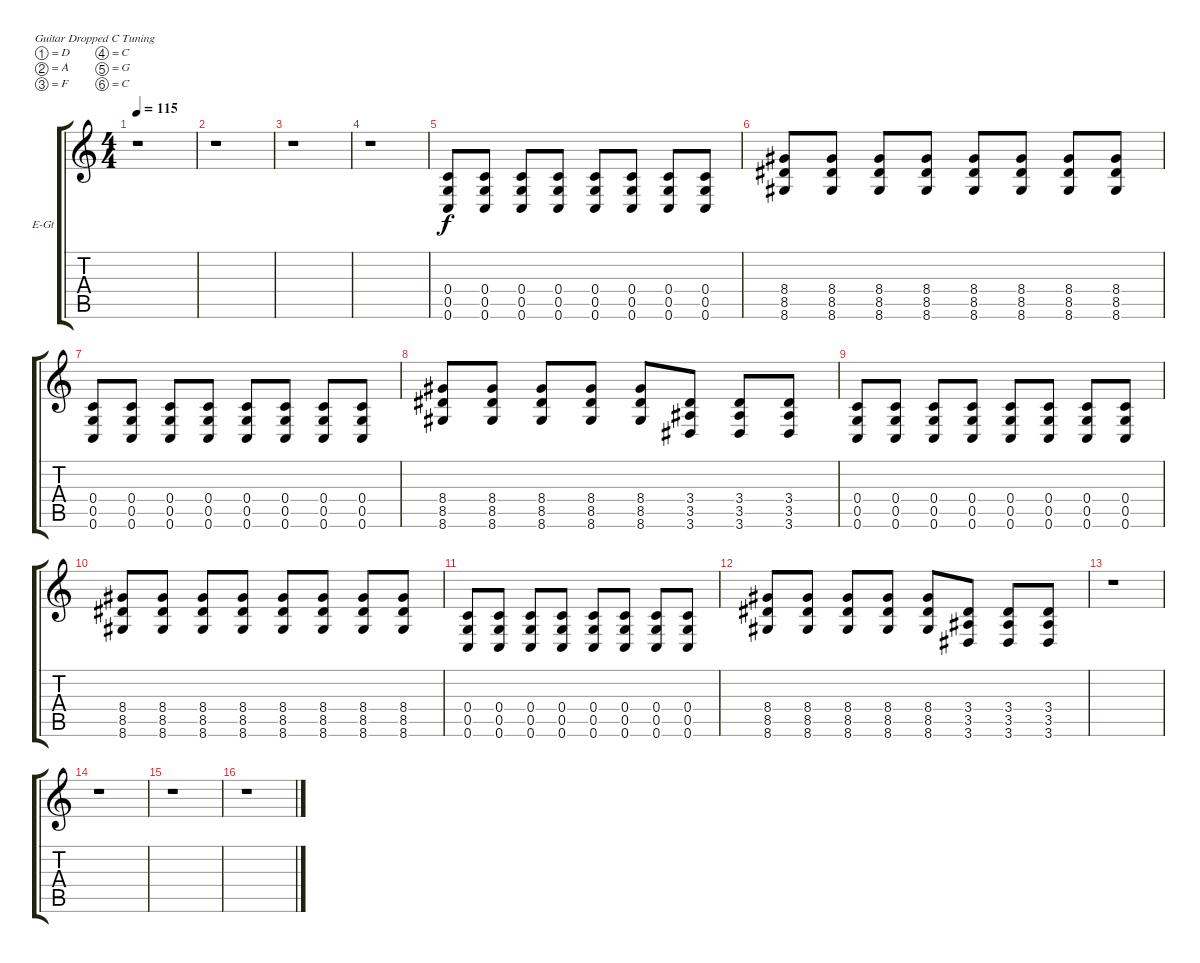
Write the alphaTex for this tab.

\bracketExtendMode groupsimilarinstruments
\firstSystemTrackNameOrientation horizontal
\otherSystemsTrackNameOrientation horizontal
\track ("Electric Guitar" "E-Gt") {instrument distortionguitar}
\staff {score tabs}
\tuning (D4 A3 F3 C3 G2 C2)
\ts (4 4)
\tempo 115
\clef g2
\scale
0.333333
\ks c
r.1{dy f} |
\scale
0.333333 r.1 |
\scale
0.333333 r.1 |
\scale
0.333333 r.1 |
\scale
0.333333 (0.4 0.5 0.6).8 (0.4 0.5 0.6).8 (0.4 0.5 0.6).8 (0.4 0.5 0.6).8 (0.4 0.5 0.6).8 (0.4 0.5 0.6).8 (0.4 0.5 0.6).8 (0.4 0.5 0.6).8 |
\scale
0.333333 (8.4 8.5 8.6).8 (8.4 8.5 8.6).8 (8.4 8.5 8.6).8 (8.4 8.5 8.6).8 (8.4 8.5 8.6).8 (8.4 8.5 8.6).8 (8.4 8.5 8.6).8 (8.4 8.5 8.6).8 |
\scale
0.333333 (0.4 0.5 0.6).8 (0.4 0.5 0.6).8 (0.4 0.5 0.6).8 (0.4 0.5 0.6).8 (0.4 0.5 0.6).8 (0.4 0.5 0.6).8 (0.4 0.5 0.6).8 (0.4 0.5 0.6).8 |
\scale
0.333333 (8.4 8.5 8.6).8 (8.4 8.5 8.6).8 (8.4 8.5 8.6).8 (8.4 8.5 8.6).8 (8.4 8.5 8.6).8 (3.4 3.5 3.6).8 (3.4 3.5 3.6).8 (3.4 3.5 3.6).8 |
\scale
0.333333 (0.4 0.5 0.6).8 (0.4 0.5 0.6).8 (0.4 0.5 0.6).8 (0.4 0.5 0.6).8 (0.4 0.5 0.6).8 (0.4 0.5 0.6).8 (0.4 0.5 0.6).8 (0.4 0.5 0.6).8 |
\scale
0.333333 (8.4 8.5 8.6).8 (8.4 8.5 8.6).8 (8.4 8.5 8.6).8 (8.4 8.5 8.6).8 (8.4 8.5 8.6).8 (8.4 8.5 8.6).8 (8.4 8.5 8.6).8 (8.4 8.5 8.6).8 |
\scale
0.333333 (0.4 0.5 0.6).8 (0.4 0.5 0.6).8 (0.4 0.5 0.6).8 (0.4 0.5 0.6).8 (0.4 0.5 0.6).8 (0.4 0.5 0.6).8 (0.4 0.5 0.6).8 (0.4 0.5 0.6).8 |
\scale
0.333333 (8.4 8.5 8.6).8 (8.4 8.5 8.6).8 (8.4 8.5 8.6).8 (8.4 8.5 8.6).8 (8.4 8.5 8.6).8 (3.4 3.5 3.6).8 (3.4 3.5 3.6).8 (3.4 3.5 3.6).8 |
\scale
0.333333 r.1 |
\scale
0.333333 r.1 |
\scale
0.333333 r.1 |
\scale
0.333333 r.1
